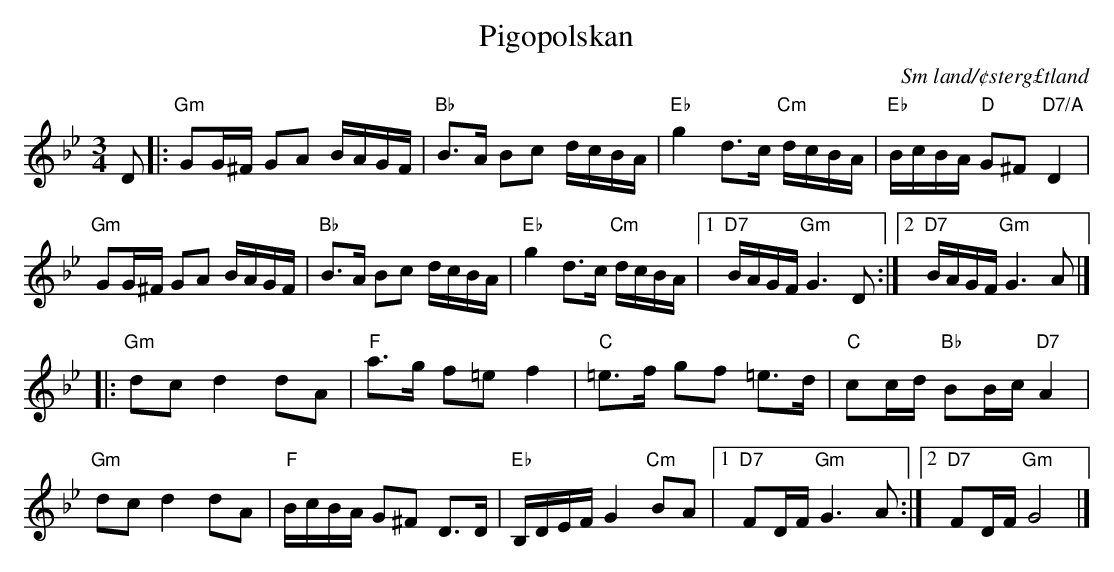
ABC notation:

X:1
T:Pigopolskan
O:Sm land/¢sterg£tland
M:3/4
L:1/8
K:Gm
D|:"Gm" GG/2^F/2 GA B/2A/2G/2F/2|"Bb" B3/2A/2 Bc d/2c/2B/2A/2|"Eb" g2 d3/2c/2 "Cm"d/2c/2B/2A/2 | "Eb"B/2c/2B/2A/2 "D"G^F "D7/A"D2|
"Gm" GG/2^F/2 GA B/2A/2G/2F/2|"Bb" B3/2A/2 Bc d/2c/2B/2A/2|"Eb" g2 d3/2c/2 "Cm"d/2c/2B/2A/2|[1 "D7" B/2A/2G/2F/2 "Gm" G3 D:|[2 "D7" B/2A/2G/2F/2 "Gm" G3 A|]
|:"Gm" dc d2 dA|"F" a3/2g/2 f=e f2|"C" =e3/2f/2 gf =e3/2d/2|"C" cc/2d/2 "Bb" BB/2c/2 "D7" A2|
"Gm" dc d2 dA|"F" B/2c/2B/2A/2 G^F D3/2D/2|"Eb" B,/2D/2E/2F/2 G2 "Cm"BA|[1 "D7" FD/2F/2 "Gm" G3 A:|[2 "D7" FD/2F/2 "Gm" G4|]
